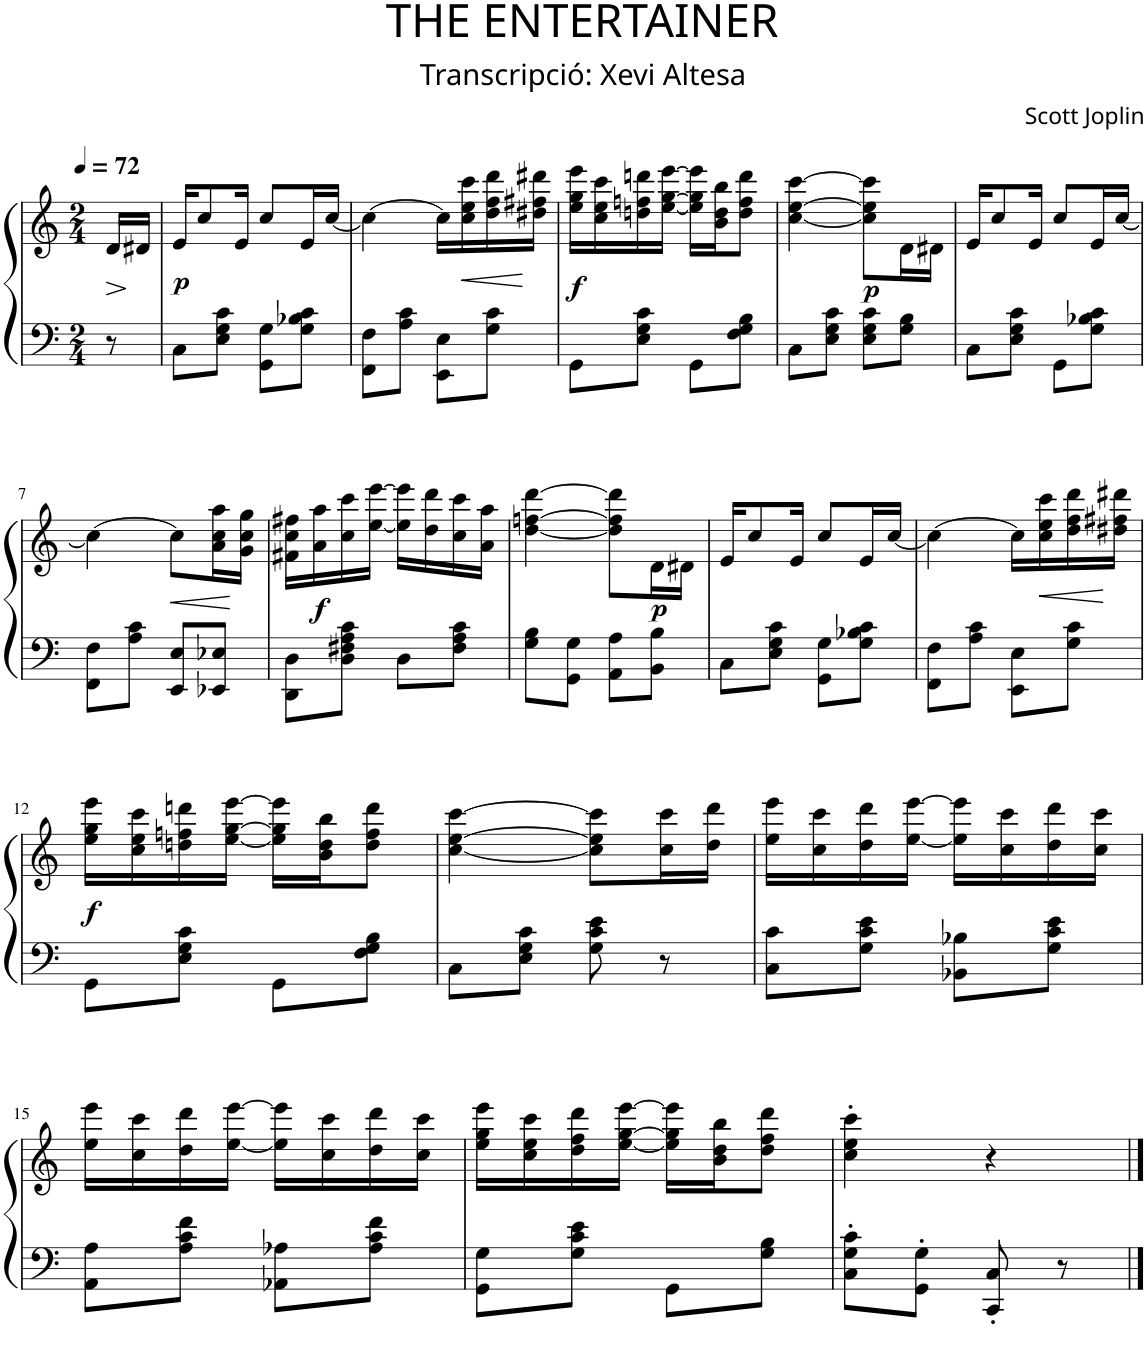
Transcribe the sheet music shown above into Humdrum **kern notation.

**kern	**kern	**dynam
*part1	*part1	*part1
*staff2	*staff1	*staff1/2
*I"Piano	*	*
*I'Pno.	*	*
*clefF4	*clefG2	*
*k[]	*k[]	*
*M2/4	*M2/4	*
*MM72	*MM72	*
=1	=1	=1
!	!	!LO:HP:b
8r	16d/LL	>
.	16d#X/JJ	]
=2	=2	=2
!	!	!LO:DY:b
8C\L	16e/KL	p
.	8cc/	.
8E\ 8G\ 8c\J	.	.
.	16e/Jk	.
8GG\ 8G\L	8cc/L	.
8G\ 8B-X\ 8c\J	16e/L	.
.	[<16cc/JJ	.
=3	=3	=3
8FF\ 8F\L	4cc\_	.
8A\ 8c\J	.	.
8EE\ 8E\L	16cc\LL]	.
!	!	!LO:HP:b
.	16cc\ 16ee\ 16ccc\	<
8G\ 8c\J	16dd\ 16ff\ 16ddd\	.
.	16dd#X\ 16ff#X\ 16ddd#X\JJ	[
=4	=4	=4
!	!	!LO:DY:b
8GG\L	16ee\ 16gg\ 16eee\LL	f
.	16cc\ 16ee\ 16ccc\	.
8E\ 8G\ 8c\J	16ddn\ 16ffn\ 16dddn\	.
.	[<16ee\ [>16gg\ [>16eee\JJ	.
8GG\L	16ee\] 16gg\] 16eee\]LL	.
.	16b\ 16dd\ 16bb\J	.
8F\ 8G\ 8B\J	8dd\ 8ff\ 8ddd\J	.
=5	=5	=5
8C\L	[<4cc\ [>4ee\ [>4ccc\	.
8E\ 8G\ 8c\J	.	.
!	!	!LO:DY:b
8E\ 8G\ 8c\L	8cc\] 8ee\] 8ccc\]L	p
8G\ 8B\J	16d\L	.
.	16d#X\JJ	.
=6	=6	=6
8C\L	16e/KL	.
.	8cc/	.
8E\ 8G\ 8c\J	.	.
.	16e/Jk	.
8GG\L	8cc/L	.
8G\ 8B-X\ 8c\J	16e/L	.
.	[<16cc/JJ	.
!!LO:LB:g=z
=7	=7	=7
8FF\ 8F\L	4cc\_	.
8A\ 8c\J	.	.
!	!	!LO:HP:b
8EE/ 8E/L	8cc\L]	<
8EE-X/ 8E-X/J	16a\ 16cc\ 16aa\L	.
.	16g\ 16cc\ 16gg\JJ	[
=8	=8	=8
8DD\ 8D\L	16f#X\ 16cc\ 16ff#X\LL	.
!	!	!LO:DY:b
.	16a\ 16aa\	f
8D\ 8F#X\ 8A\ 8c\J	16cc\ 16ccc\	.
.	[<16ee\ [>16eee\JJ	.
8D\L	16ee\] 16eee\]LL	.
.	16dd\ 16ddd\	.
8F#\ 8A\ 8c\J	16cc\ 16ccc\	.
.	16a\ 16aa\JJ	.
=9	=9	=9
8G\ 8B\L	[<4dd\ [>4ffn\ [>4ddd\	.
8GG\ 8G\J	.	.
8AA\ 8A\L	8dd\] 8ff\] 8ddd\]L	.
!	!	!LO:DY:b
8BB\ 8B\J	16d\L	p
.	16d#X\JJ	.
=10	=10	=10
8C\L	16e/KL	.
.	8cc/	.
8E\ 8G\ 8c\J	.	.
.	16e/Jk	.
8GG\ 8G\L	8cc/L	.
8G\ 8B-X\ 8c\J	16e/L	.
.	[<16cc/JJ	.
=11	=11	=11
8FF\ 8F\L	4cc\_	.
8A\ 8c\J	.	.
8EE\ 8E\L	16cc\LL]	.
!	!	!LO:HP:b
.	16cc\ 16ee\ 16ccc\	<
8G\ 8c\J	16dd\ 16ff\ 16ddd\	.
.	16dd#X\ 16ff#X\ 16ddd#X\JJ	[
!!LO:LB:g=z
=12	=12	=12
!	!	!LO:DY:b
8GG\L	16ee\ 16gg\ 16eee\LL	f
.	16cc\ 16ee\ 16ccc\	.
8E\ 8G\ 8c\J	16ddn\ 16ffn\ 16dddn\	.
.	[<16ee\ [>16gg\ [>16eee\JJ	.
8GG\L	16ee\] 16gg\] 16eee\]LL	.
.	16b\ 16dd\ 16bb\J	.
8F\ 8G\ 8B\J	8dd\ 8ff\ 8ddd\J	.
=13	=13	=13
8C\L	[<4cc\ [>4ee\ [>4ccc\	.
8E\ 8G\ 8c\J	.	.
8G\ 8c\ 8e\	8cc\] 8ee\] 8ccc\]L	.
8r	16cc\ 16ccc\L	.
.	16dd\ 16ddd\JJ	.
=14	=14	=14
8C\ 8c\L	16ee\ 16eee\LL	.
.	16cc\ 16ccc\	.
8G\ 8c\ 8e\J	16dd\ 16ddd\	.
.	[<16ee\ [>16eee\JJ	.
8BB-X\ 8B-X\L	16ee\] 16eee\]LL	.
.	16cc\ 16ccc\	.
8G\ 8c\ 8e\J	16dd\ 16ddd\	.
.	16cc\ 16ccc\JJ	.
!!LO:LB:g=z
=15	=15	=15
8AA\ 8A\L	16ee\ 16eee\LL	.
.	16cc\ 16ccc\	.
8A\ 8c\ 8f\J	16dd\ 16ddd\	.
.	[<16ee\ [>16eee\JJ	.
8AA-X\ 8A-X\L	16ee\] 16eee\]LL	.
.	16cc\ 16ccc\	.
8A-\ 8c\ 8f\J	16dd\ 16ddd\	.
.	16cc\ 16ccc\JJ	.
=16	=16	=16
8GG\ 8G\L	16ee\ 16gg\ 16eee\LL	.
.	16cc\ 16ee\ 16ccc\	.
8G\ 8c\ 8e\J	16dd\ 16ff\ 16ddd\	.
.	[<16ee\ [>16gg\ [>16eee\JJ	.
8GG\L	16ee\] 16gg\] 16eee\]LL	.
.	16b\ 16dd\ 16bb\J	.
8G\ 8B\J	8dd\ 8ff\ 8ddd\J	.
=17	=17	=17
8C\' 8G\' 8c\'L	4cc\' 4ee\' 4ccc\'	.
8GG\' 8G\'J	.	.
8CC/' 8C/'	4r	.
8r	.	.
==	==	==
*-	*-	*-
